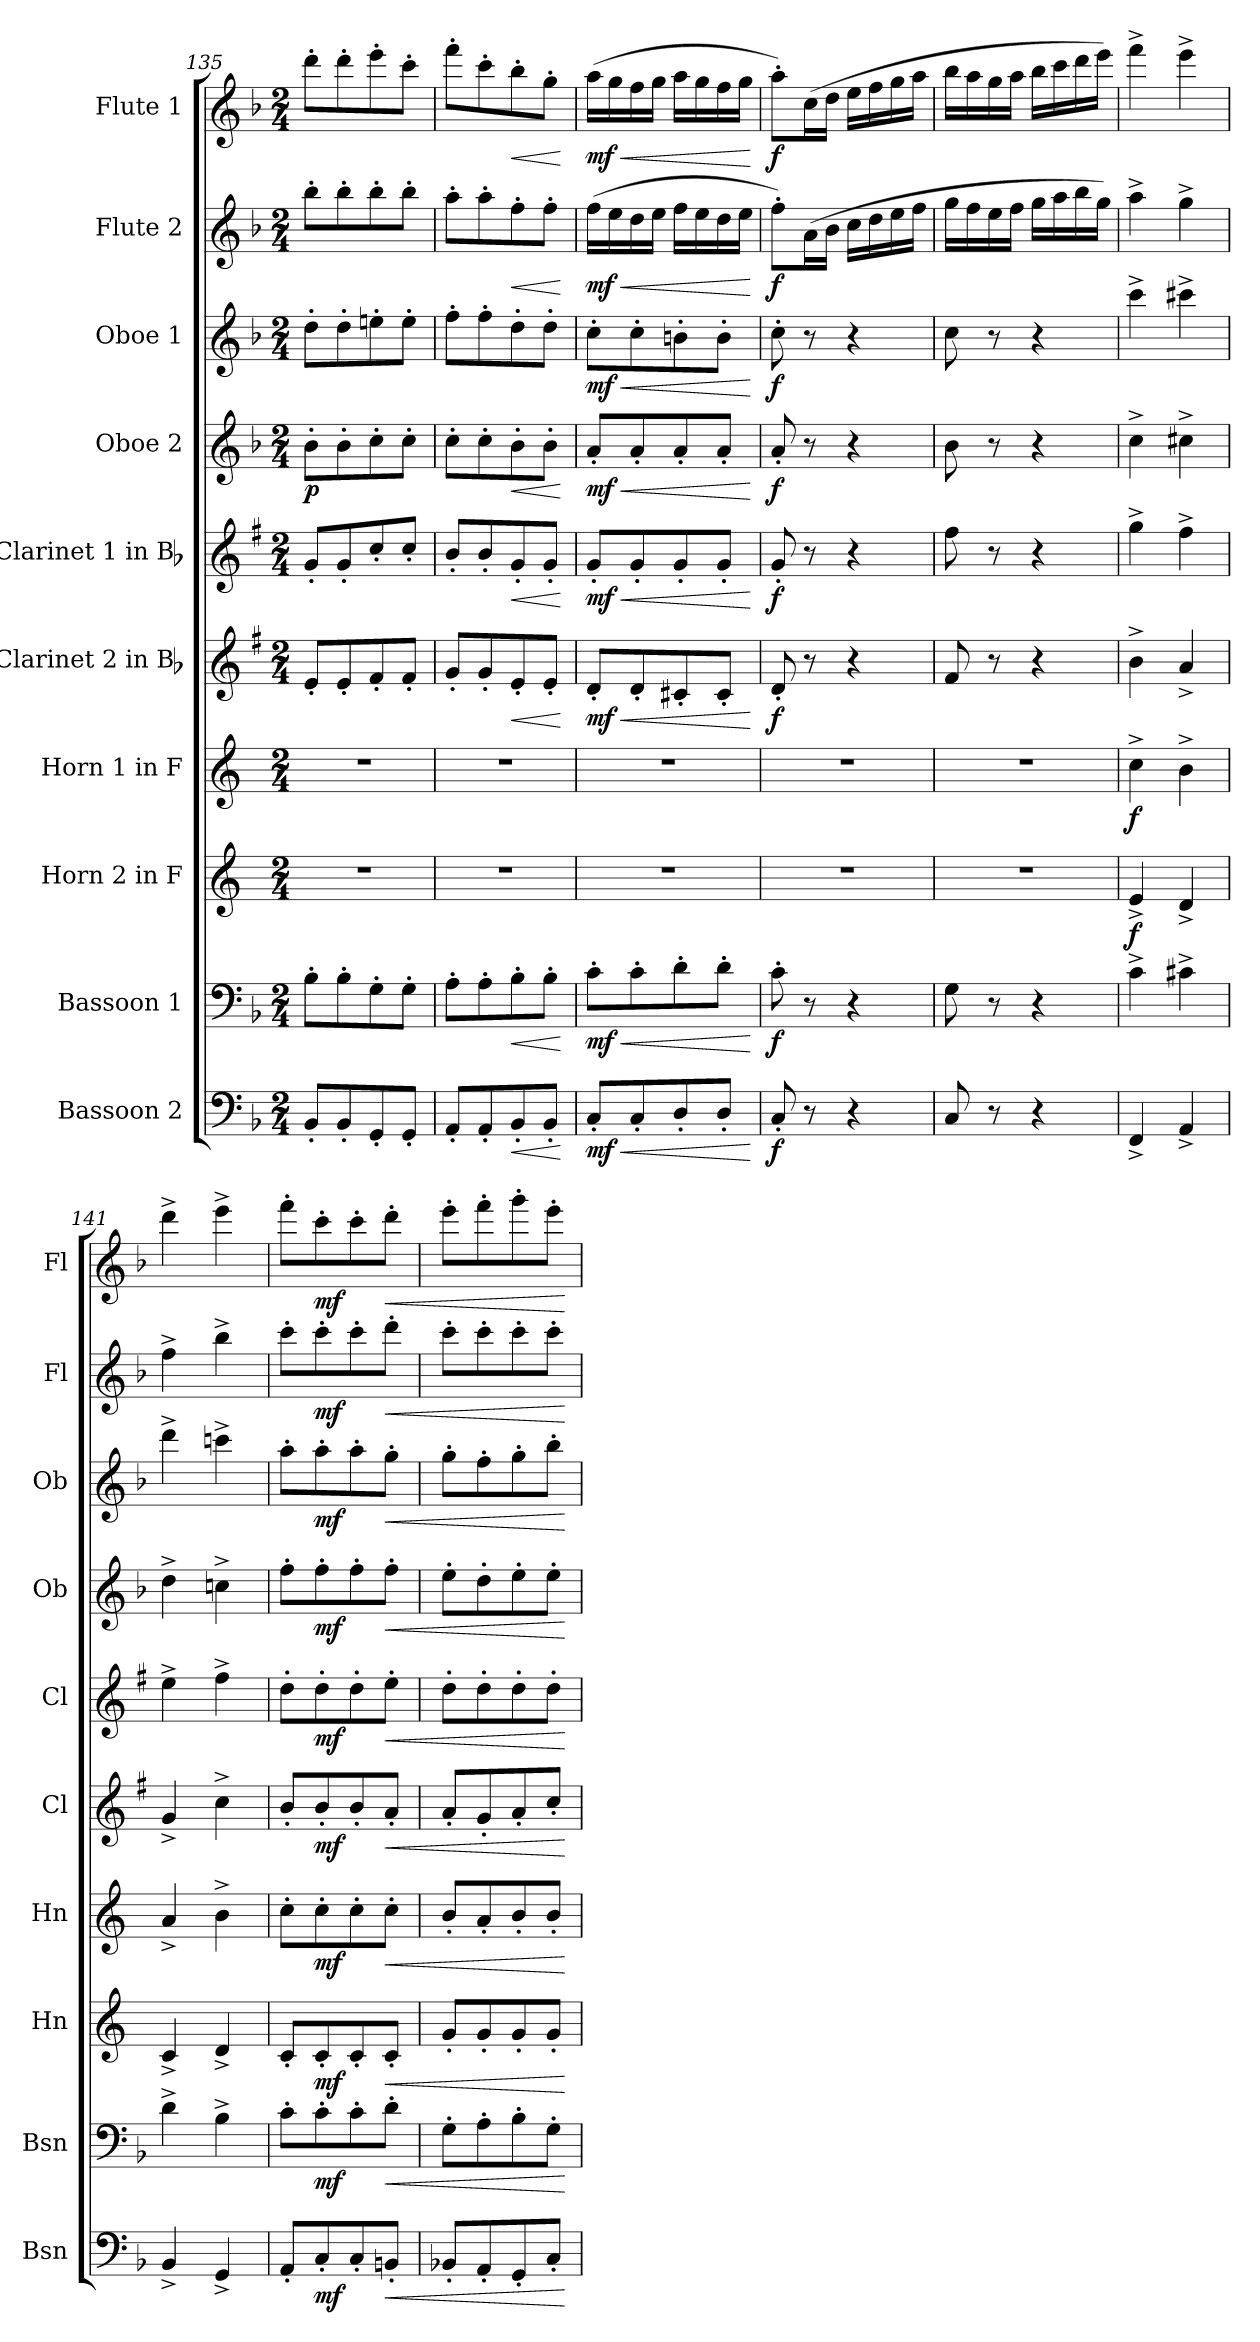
**kern	**dynam	**kern	**dynam	**kern	**dynam	**kern	**dynam	**kern	**dynam	**kern	**dynam	**kern	**dynam	**kern	**dynam	**kern	**dynam	**kern	**dynam
*part10	*part10	*part9	*part9	*part8	*part8	*part7	*part7	*part6	*part6	*part5	*part5	*part4	*part4	*part3	*part3	*part2	*part2	*part1	*part1
*staff10	*staff10	*staff9	*staff9	*staff8	*staff8	*staff7	*staff7	*staff6	*staff6	*staff5	*staff5	*staff4	*staff4	*staff3	*staff3	*staff2	*staff2	*staff1	*staff1
*I"Bassoon 2	*	*I"Bassoon 1	*	*I"Horn 2 in F	*	*I"Horn 1 in F	*	*I"Clarinet 2 in Bb	*	*I"Clarinet 1 in Bb	*	*I"Oboe 2	*	*I"Oboe 1	*	*I"Flute 2	*	*I"Flute 1	*
*I'Bsn	*	*I'Bsn	*	*I'Hn	*	*I'Hn	*	*I'Cl	*	*I'Cl	*	*I'Ob	*	*I'Ob	*	*I'Fl	*	*I'Fl	*
*clefF4	*	*clefF4	*	*clefG2	*	*clefG2	*	*clefG2	*	*clefG2	*	*clefG2	*	*clefG2	*	*clefG2	*	*clefG2	*
*	*	*	*	*ITrd4c7	*	*ITrd4c7	*	*ITrd1c2	*	*ITrd1c2	*	*	*	*	*	*	*	*	*
*k[b-]	*	*k[b-]	*	*k[b-]	*	*k[b-]	*	*k[b-]	*	*k[b-]	*	*k[b-]	*	*k[b-]	*	*k[b-]	*	*k[b-]	*
*M2/4	*	*M2/4	*	*M2/4	*	*M2/4	*	*M2/4	*	*M2/4	*	*M2/4	*	*M2/4	*	*M2/4	*	*M2/4	*
=135	=135	=135	=135	=135	=135	=135	=135	=135	=135	=135	=135	=135	=135	=135	=135	=135	=135	=135	=135
!	!	!	!	!	!	!	!	!	!	!	!	!	!LO:DY:b	!	!	!	!	!	!
8BB-'/L	.	8B-'\L	.	2r	.	2r	.	8d'/L	.	8f'/L	.	8b-'\L	p	8dd'\L	.	8bb-'\L	.	8ddd'\L	.
8BB-'/	.	8B-'\	.	.	.	.	.	8d'/	.	8f'/	.	8b-'\	.	8dd'\	.	8bb-'\	.	8ddd'\	.
8GG'/	.	8G'\	.	.	.	.	.	8e'/	.	8b-'/	.	8cc'\	.	8een'\	.	8bb-'\	.	8eee'\	.
8GG'/J	.	8G'\J	.	.	.	.	.	8e'/J	.	8b-'/J	.	8cc'\J	.	8ee'\J	.	8bb-'\J	.	8ccc'\J	.
=136	=136	=136	=136	=136	=136	=136	=136	=136	=136	=136	=136	=136	=136	=136	=136	=136	=136	=136	=136
8AA'/L	.	8A'\L	.	2r	.	2r	.	8f'/L	.	8a'/L	.	8cc'\L	.	8ff'\L	.	8aa'\L	.	8fff'\L	.
8AA'/	.	8A'\	.	.	.	.	.	8f'/	.	8a'/	.	8cc'\	.	8ff'\	.	8aa'\	.	8ccc'\	.
!	!LO:HP:b	!	!LO:HP:b	!	!	!	!	!	!LO:HP:b	!	!LO:HP:b	!	!LO:HP:b	!	!	!	!LO:HP:b	!	!LO:HP:b
8BB-'/	<	8B-'\	<	.	.	.	.	8d'/	<	8f'/	<	8b-'\	<	8dd'\	.	8ff'\	<	8bb-'\	<
8BB-'/J	.	8B-'\J	.	.	.	.	.	8d'/J	.	8f'/J	.	8b-'\J	.	8dd'\J	.	8ff'\J	.	8gg'\J	.
.	[	.	[	.	.	.	.	.	[	.	[	.	[	.	.	.	[	.	[
=137	=137	=137	=137	=137	=137	=137	=137	=137	=137	=137	=137	=137	=137	=137	=137	=137	=137	=137	=137
!	!LO:HP:b	!	!LO:HP:b	!	!	!	!	!	!LO:HP:b	!	!LO:HP:b	!	!LO:HP:b	!	!LO:HP:b	!	!LO:HP:b	!	!LO:HP:b
!	!LO:DY:n=1:b	!	!LO:DY:n=1:b	!	!	!	!	!	!LO:DY:n=1:b	!	!LO:DY:n=1:b	!	!LO:DY:n=1:b	!	!LO:DY:n=1:b	!	!LO:DY:n=1:b	!	!LO:DY:n=1:b
8C'/L	< mf	8c'\L	< mf	2r	.	2r	.	8c'/L	< mf	8f'/L	< mf	8a'/L	< mf	8cc'\L	< mf	(16ff\LL	< mf	(16aa\LL	< mf
.	.	.	.	.	.	.	.	.	.	.	.	.	.	.	.	16ee\	.	16gg\	.
8C'/	.	8c'\	.	.	.	.	.	8c'/	.	8f'/	.	8a'/	.	8cc'\	.	16dd\	.	16ff\	.
.	.	.	.	.	.	.	.	.	.	.	.	.	.	.	.	16ee\JJ	.	16gg\JJ	.
8D'/	.	8d'\	.	.	.	.	.	8Bn'/	.	8f'/	.	8a'/	.	8bn'\	.	16ff\LL	.	16aa\LL	.
.	.	.	.	.	.	.	.	.	.	.	.	.	.	.	.	16ee\	.	16gg\	.
8D'/J	.	8d'\J	.	.	.	.	.	8B'/J	.	8f'/J	.	8a'/J	.	8b'\J	.	16dd\	.	16ff\	.
.	.	.	.	.	.	.	.	.	.	.	.	.	.	.	.	16ee\JJ	.	16gg\JJ	.
.	[	.	[	.	.	.	.	.	[	.	[	.	[	.	[	.	[	.	[
=138	=138	=138	=138	=138	=138	=138	=138	=138	=138	=138	=138	=138	=138	=138	=138	=138	=138	=138	=138
!	!LO:DY:b	!	!LO:DY:b	!	!	!	!	!	!LO:DY:b	!	!LO:DY:b	!	!LO:DY:b	!	!LO:DY:b	!	!LO:DY:b	!	!LO:DY:b
8C'/	f	8c'\	f	2r	.	2r	.	8c'/	f	8f'/	f	8a'/	f	8cc'\	f	8ff'\L)	f	8aa'\L)	f
8r	.	8r	.	.	.	.	.	8r	.	8r	.	8r	.	8r	.	(16a\L	.	(16cc\L	.
.	.	.	.	.	.	.	.	.	.	.	.	.	.	.	.	16b-\JJ	.	16dd\JJ	.
4r	.	4r	.	.	.	.	.	4r	.	4r	.	4r	.	4r	.	16cc\LL	.	16ee\LL	.
.	.	.	.	.	.	.	.	.	.	.	.	.	.	.	.	16dd\	.	16ff\	.
.	.	.	.	.	.	.	.	.	.	.	.	.	.	.	.	16ee\	.	16gg\	.
.	.	.	.	.	.	.	.	.	.	.	.	.	.	.	.	16ff\JJ	.	16aa\JJ	.
=139	=139	=139	=139	=139	=139	=139	=139	=139	=139	=139	=139	=139	=139	=139	=139	=139	=139	=139	=139
8C/	.	8G\	.	2r	.	2r	.	8e/	.	8ee\	.	8b-\	.	8cc\	.	16gg\LL	.	16bb-\LL	.
.	.	.	.	.	.	.	.	.	.	.	.	.	.	.	.	16ff\	.	16aa\	.
8r	.	8r	.	.	.	.	.	8r	.	8r	.	8r	.	8r	.	16ee\	.	16gg\	.
.	.	.	.	.	.	.	.	.	.	.	.	.	.	.	.	16ff\JJ	.	16aa\JJ	.
4r	.	4r	.	.	.	.	.	4r	.	4r	.	4r	.	4r	.	16gg\LL	.	16bb-\LL	.
.	.	.	.	.	.	.	.	.	.	.	.	.	.	.	.	16aa\	.	16ccc\	.
.	.	.	.	.	.	.	.	.	.	.	.	.	.	.	.	16bb-\	.	16ddd\	.
.	.	.	.	.	.	.	.	.	.	.	.	.	.	.	.	16gg\JJ)	.	16eee\JJ)	.
!!LO:LB:g=z
=140	=140	=140	=140	=140	=140	=140	=140	=140	=140	=140	=140	=140	=140	=140	=140	=140	=140	=140	=140
!	!	!	!	!	!LO:DY:b	!	!LO:DY:b	!	!	!	!	!	!	!	!	!	!	!	!
4FF^/	.	4c^\	.	4A^/	f	4f^\	f	4a^\	.	4ff^\	.	4cc^\	.	4ccc^\	.	4aa^\	.	4fff^\	.
4AA^/	.	4c#X^\	.	4G^/	.	4e^\	.	4g^/	.	4ee^\	.	4cc#X^\	.	4ccc#X^\	.	4gg^\	.	4eee^\	.
=141	=141	=141	=141	=141	=141	=141	=141	=141	=141	=141	=141	=141	=141	=141	=141	=141	=141	=141	=141
4BB-^/	.	4d^\	.	4F^/	.	4d^/	.	4f^/	.	4dd^\	.	4dd^\	.	4ddd^\	.	4ff^\	.	4ddd^\	.
4GG^/	.	4B-^\	.	4G^/	.	4e^\	.	4b-^\	.	4ee^\	.	4ccn^\	.	4cccn^\	.	4bb-^\	.	4eee^\	.
=142	=142	=142	=142	=142	=142	=142	=142	=142	=142	=142	=142	=142	=142	=142	=142	=142	=142	=142	=142
8AA'/L	.	8c'\L	.	8F'/L	.	8f'\L	.	8a'/L	.	8cc'\L	.	8ff'\L	.	8aa'\L	.	8ccc'\L	.	8fff'\L	.
!	!LO:DY:b	!	!LO:DY:b	!	!LO:DY:b	!	!LO:DY:b	!	!LO:DY:b	!	!LO:DY:b	!	!LO:DY:b	!	!LO:DY:b	!	!LO:DY:b	!	!LO:DY:b
8C'/	mf	8c'\	mf	8F'/	mf	8f'\	mf	8a'/	mf	8cc'\	mf	8ff'\	mf	8aa'\	mf	8ccc'\	mf	8ccc'\	mf
8C'/	.	8c'\	.	8F'/	.	8f'\	.	8a'/	.	8cc'\	.	8ff'\	.	8aa'\	.	8ccc'\	.	8ccc'\	.
!	!LO:HP:b	!	!LO:HP:b	!	!LO:HP:b	!	!LO:HP:b	!	!LO:HP:b	!	!LO:HP:b	!	!LO:HP:b	!	!LO:HP:b	!	!LO:HP:b	!	!LO:HP:b
8BBn'/J	<	8d'\J	<	8F'/J	<	8f'\J	<	8g'/J	<	8dd'\J	<	8ff'\J	<	8gg'\J	<	8ddd'\J	<	8ddd'\J	<
=143	=143	=143	=143	=143	=143	=143	=143	=143	=143	=143	=143	=143	=143	=143	=143	=143	=143	=143	=143
8BB-X'/L	.	8G'\L	.	8c'/L	.	8e'/L	.	8g'/L	.	8cc'\L	.	8ee'\L	.	8gg'\L	.	8ccc'\L	.	8eee'\L	.
8AA'/	.	8A'\	.	8c'/	.	8d'/	.	8f'/	.	8cc'\	.	8dd'\	.	8ff'\	.	8ccc'\	.	8fff'\	.
8GG'/	.	8B-'\	.	8c'/	.	8e'/	.	8g'/	.	8cc'\	.	8ee'\	.	8gg'\	.	8ccc'\	.	8ggg'\	.
8C'/J	.	8G'\J	.	8c'/J	.	8e'/J	.	8b-'/J	.	8cc'\J	.	8ee'\J	.	8bb-'\J	.	8ccc'\J	.	8eee'\J	.
.	[	.	[	.	[	.	[	.	[	.	[	.	[	.	[	.	[	.	[
=	=	=	=	=	=	=	=	=	=	=	=	=	=	=	=	=	=	=	=
*-	*-	*-	*-	*-	*-	*-	*-	*-	*-	*-	*-	*-	*-	*-	*-	*-	*-	*-	*-
